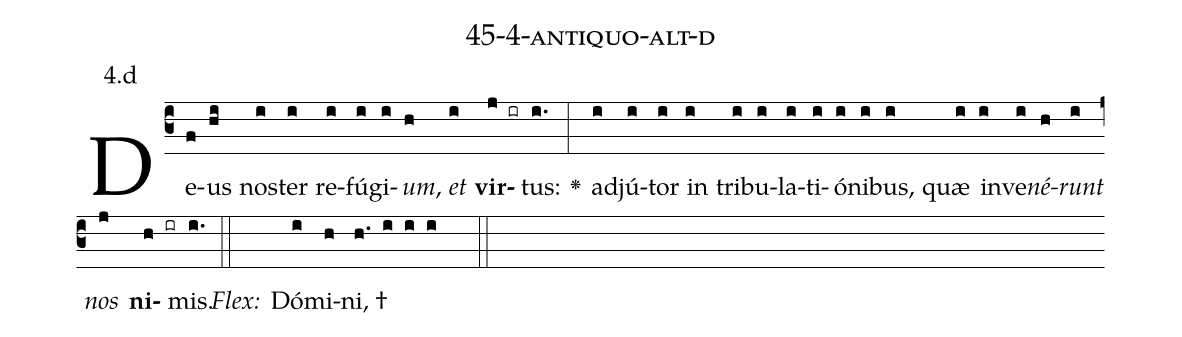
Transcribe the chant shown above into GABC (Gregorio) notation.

name: 45-4-antiquo-alt-d;
annotation: 4.d;
%%
(c3)De(f)us(hi) nos(i)ter(i) re(i)fú(i)gi(i)<i>um</i>,(h) <i>et</i>(i) <b>vir</b>(j ir)tus:(i.) <v>\greheightstar</v>(:) ad(i)jú(i)tor(i) in(i) tri(i)bu(i)la(i)ti(i)ó(i)ni(i)bus,(i) quæ(i) in(i)ve(i)<i>né</i>(h)<i>runt</i>(i) <i>nos</i>(j) <b>ni</b>(h ir)mis.(i.) (::)
<i>Flex:</i>()  Dó(i)mi(h)ni, †(h. i i i  ::)

%E(i) u(h) o(i) u(j) a(h) e.(i.) (::)
